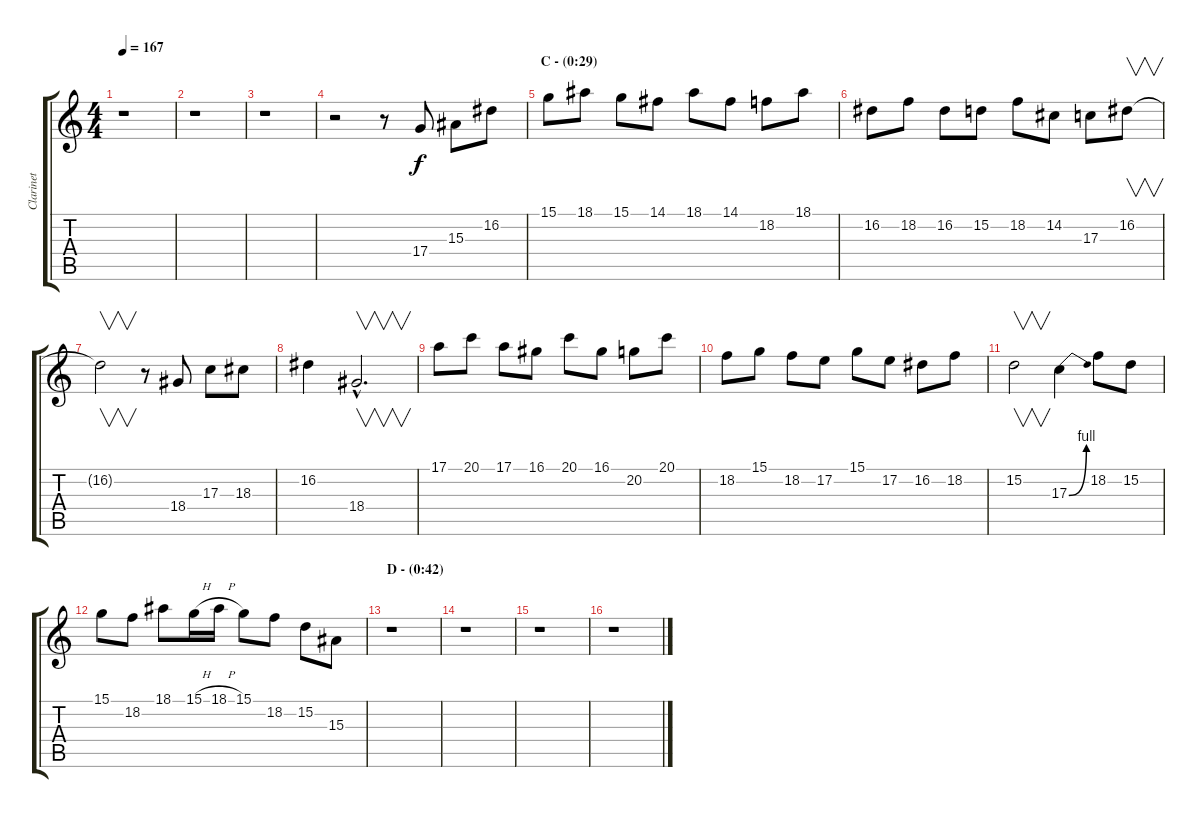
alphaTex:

\track ("Clarinet" "Clarinet") {instrument clarinet}
\staff {score tabs}
\tuning (E4 B3 G3 D3 A2 E2) {hide}
\ts (4 4)
\tempo 167
\clef g2
\ks c
r.1{dy f} |
r.1 |
r.1 |
r.2 r.8 17.4.8 15.3.8 16.2.8 |
\section ("" "C - (0:29)")
15.1.8 18.1.8 15.1.8 14.1.8 18.1.8 14.1.8 18.2.8 18.1.8 |
16.2.8 18.2.8 16.2.8 15.2.8 18.2.8 14.2.8 17.3.8 16.2.8{v} |
16.2{t}.2{v} r.8 18.4.8 17.3.8 18.3.8 |
16.2.4 18.4{hac}.2{v d} |
17.1.8 20.1.8 17.1.8 16.1.8 20.1.8 16.1.8 20.2.8 20.1.8 |
18.2.8 15.1.8 18.2.8 17.2.8 15.1.8 17.2.8 16.2.8 18.2.8 |
15.2.2{v} 17.3{be (bend 0 0 60 4)}.4 18.2.8 15.2.8 |
15.1.8 18.2.8 18.1.8 15.1{h}.16 18.1{h}.16 15.1.8 18.2.8 15.2.8 15.3.8 |
\section ("" "D - (0:42)")
r.1 |
r.1 |
r.1 |
r.1
